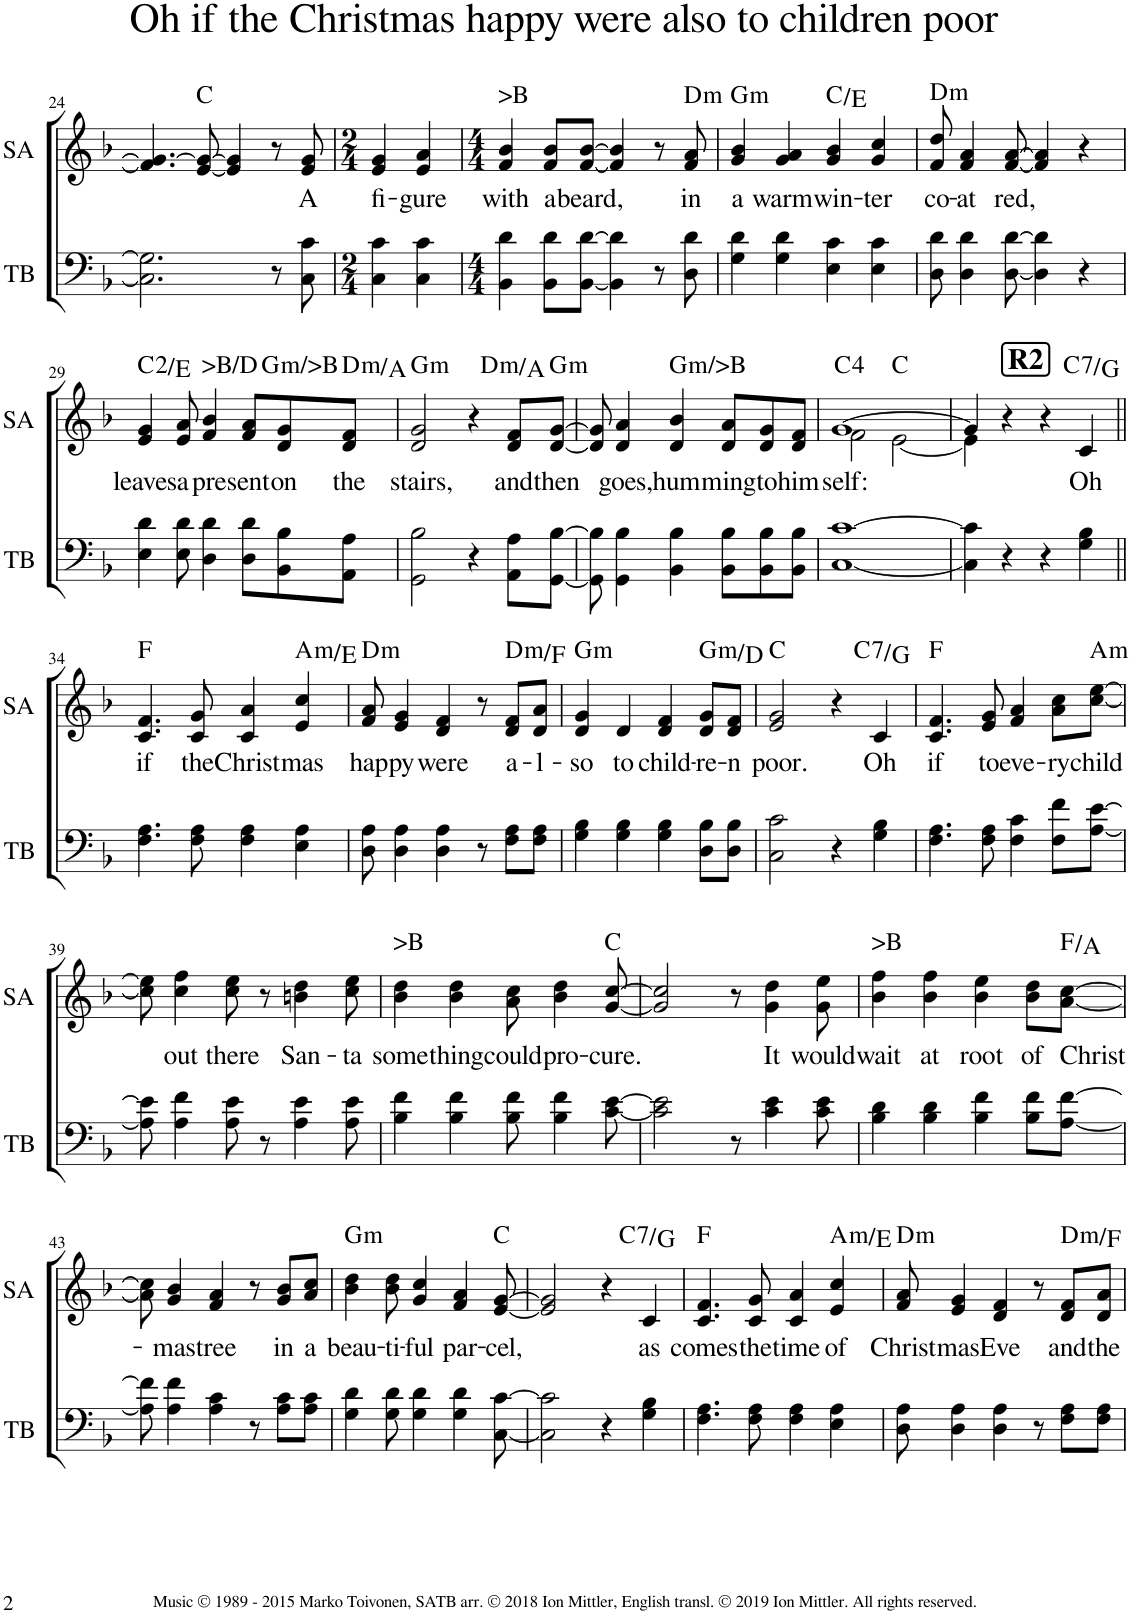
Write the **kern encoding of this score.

**kern	**kern	**text	**harte
*part2	*part1	*part1	*part1
*staff2	*staff1	*staff1	*
*I"Tenor &amp; Bass	*I"Soprano &amp; Alto	*	*
*I'TB	*I'SA	*	*
!!LO:PB:g=z
*clefF4	*clefG2	*	*
*k[b-]	*k[b-]	*	*
*M4/4	*M4/4	*	*
=24	=24	=24	=24
2.C\] 2.G\]	4.f/] 4.g/_	.	.
.	[<8e/ 8g/_	.	C:maj
.	4e/] 4g/]	.	.
8r	8r	.	.
!	!	!LO:LY:b	!
8C\ 8c\	8e/ 8g/	A	.
=25	=25	=25	=25
*M2/4	*M2/4	*	*
!	!	!LO:LY:b	!
4C\ 4c\	4e/ 4g/	fi-	.
!	!	!LO:LY:b	!
4C\ 4c\	4e/ 4a/	-gure	.
=26	=26	=26	=26
*M4/4	*M4/4	*	*
!	!	!LO:LY:b	!LO:H:kt=>B
4BB-\ 4d\	4f/ 4b-/	with	N
!	!	!LO:LY:b	!
8BB-\ 8d\L	8f/ 8b-/L	a	.
!	!	!LO:LY:b	!
[8BB-\ [8d\J	[8f/ [8b-/J	beard,	.
4BB-\] 4d\]	4f/] 4b-/]	.	.
8r	8r	.	.
!	!	!LO:LY:b	!LO:H:kt=m
8D\ 8d\	8f/ 8a/	in	D:min
=27	=27	=27	=27
!	!	!LO:LY:b	!LO:H:kt=m
4G\ 4d\	4g/ 4b-/	a	G:min
!	!	!LO:LY:b	!
4G\ 4d\	4g/ 4a/	warm	.
!	!	!LO:LY:b	!
4E\ 4c\	4g/ 4b-/	win-	C:maj/3
!	!	!LO:LY:b	!
4E\ 4c\	4g/ 4cc/	-ter	.
=28	=28	=28	=28
!	!	!LO:LY:b	!LO:H:kt=m
8D\ 8d\	8f/ 8dd/	co-	D:min
!	!	!LO:LY:b	!
4D\ 4d\	4f/ 4a/	-at	.
!	!	!LO:LY:b	!
[8D\ [8d\	[8f/ [8a/	red,	.
4D\] 4d\]	4f/] 4a/]	.	.
4r	4r	.	.
!!LO:LB:g=z
=29	=29	=29	=29
!	!	!LO:LY:b	!
4E\ 4d\	4e/ 4g/	leaves	C:maj(2)/3
!	!	!LO:LY:b	!
8E\ 8d\	8e/ 8a/	a	.
!	!	!LO:LY:b	!LO:H:kt=>B/D
4D\ 4d\	4f/ 4b-/	pre-	N
!	!	!LO:LY:b	!
8D\ 8d\L	8f/ 8a/L	-sent	.
!	!	!LO:LY:b	!LO:H:kt=m
8BB-\ 8B-\	8d/ 8g/	on	G:min
!	!	!LO:LY:b	!LO:H:kt=m
8AA\ 8A\J	8d/ 8f/J	the	D:min/5
=30	=30	=30	=30
!	!	!LO:LY:b	!LO:H:kt=m
2GG\ 2B-\	2d/ 2g/	stairs,	G:min
4r	4r	.	.
!	!	!LO:LY:b	!LO:H:kt=m
8AA\ 8A\L	8d/ 8f/L	and	D:min/5
!	!	!LO:LY:b	!LO:H:kt=m
[8GG\ [8B-\J	[8d/ [8g/J	then	G:min
=31	=31	=31	=31
8GG\] 8B-\]	8d/] 8g/]	.	.
!	!	!LO:LY:b	!
4GG\ 4B-\	4d/ 4a/	goes,	.
!	!	!LO:LY:b	!LO:H:kt=m
4BB-\ 4B-\	4d/ 4b-/	hum-	G:min
!	!	!LO:LY:b	!
8BB-\ 8B-\L	8d/ 8a/L	-ming	.
!	!	!LO:LY:b	!
8BB-\ 8B-\	8d/ 8g/	to	.
!	!	!LO:LY:b	!
8BB-\ 8B-\J	8d/ 8f/J	him-	.
=32	=32	=32	=32
!	!	!LO:LY:b	!
*	*^	*	*
[1C [1c	[1g	2f\	-self:	C:maj(4)
.	.	[2e\	.	C:maj
!!LO:REH:place=s1:a:B:cj:fs=14:t=R2:qo=2	!!
=33	=33	=33	=33	=33
4C\] 4c\]	4g/]	4e\]	.	.
4r	4r	2.ryy	.	.
4r	4r	.	.	.
!	!	!	!LO:LY:b	!LO:H:kt=7
4G\ 4B-\	4c/	.	Oh	C:7/5
*	*v	*v	*	*
!!LO:LB:g=z
=34||	=34||	=34||	=34||
!	!	!LO:LY:b	!
4.F\ 4.A\	4.c/ 4.f/	if	F:maj
!	!	!LO:LY:b	!
8F\ 8A\	8c/ 8g/	the	.
!	!	!LO:LY:b	!
4F\ 4A\	4c/ 4a/	Christ-	.
!	!	!LO:LY:b	!LO:H:kt=m
4E\ 4A\	4e/ 4cc/	-mas	A:min/5
=35	=35	=35	=35
!	!	!LO:LY:b	!LO:H:kt=m
8D\ 8A\	8f/ 8a/	hap-	D:min
!	!	!LO:LY:b	!
4D\ 4A\	4e/ 4g/	-py	.
!	!	!LO:LY:b	!
4D\ 4A\	4d/ 4f/	were	.
8r	8r	.	.
!	!	!LO:LY:b	!LO:H:kt=m
8F\ 8A\L	8d/ 8f/L	a-	D:min/b3
!	!	!LO:LY:b	!
8F\ 8A\J	8d/ 8a/J	-l-	.
=36	=36	=36	=36
!	!	!LO:LY:b	!LO:H:kt=m
4G\ 4B-\	4d/ 4g/	-so	G:min
!	!	!LO:LY:b	!
4G\ 4B-\	4d/	to	.
!	!	!LO:LY:b	!
4G\ 4B-\	4d/ 4f/	child-	.
!	!	!LO:LY:b	!LO:H:kt=m
8D\ 8B-\L	8d/ 8g/L	-re-	G:min/5
!	!	!LO:LY:b	!
8D\ 8B-\J	8d/ 8f/J	-n	.
=37	=37	=37	=37
!	!	!LO:LY:b	!
2C\ 2c\	2e/ 2g/	poor.	C:maj
4r	4r	.	.
!	!	!LO:LY:b	!LO:H:kt=7
4G\ 4B-\	4c/	Oh	C:7/5
=38	=38	=38	=38
!	!	!LO:LY:b	!
4.F\ 4.A\	4.c/ 4.f/	if	F:maj
!	!	!LO:LY:b	!
8F\ 8A\	8e/ 8g/	to	.
!	!	!LO:LY:b	!
4F\ 4c\	4f/ 4a/	eve-	.
!	!	!LO:LY:b	!
8F\ 8f\L	8a\ 8cc\L	-ry	.
!	!	!LO:LY:b	!LO:H:kt=m
[8A\ [8e\J	[8cc\ [8ee\J	child	A:min
!!LO:LB:g=z
=39	=39	=39	=39
8A\] 8e\]	8cc\] 8ee\]	.	.
!	!	!LO:LY:b	!
4A\ 4f\	4cc\ 4ff\	out	.
!	!	!LO:LY:b	!
8A\ 8e\	8cc\ 8ee\	there	.
8r	8r	.	.
!	!	!LO:LY:b	!
4A\ 4e\	4bn\ 4dd\	San-	.
!	!	!LO:LY:b	!
8A\ 8e\	8cc\ 8ee\	-ta	.
=40	=40	=40	=40
!	!	!LO:LY:b	!LO:H:kt=>B
4B-\ 4f\	4b-\ 4dd\	some-	N
!	!	!LO:LY:b	!
4B-\ 4f\	4b-\ 4dd\	-thing	.
!	!	!LO:LY:b	!
8B-\ 8f\	8a\ 8cc\	could	.
!	!	!LO:LY:b	!
4B-\ 4f\	4b-\ 4dd\	pro-	.
!	!	!LO:LY:b	!
[8c\ [8e\	[8g/ [8cc/	-cure.	C:maj
=41	=41	=41	=41
2c\] 2e\]	2g/] 2cc/]	.	.
8r	8r	.	.
!	!	!LO:LY:b	!
4c\ 4e\	4g\ 4dd\	It	.
!	!	!LO:LY:b	!
8c\ 8e\	8g\ 8ee\	would	.
=42	=42	=42	=42
!	!	!LO:LY:b	!LO:H:kt=>B
4B-\ 4d\	4b-\ 4ff\	wait	N
!	!	!LO:LY:b	!
4B-\ 4d\	4b-\ 4ff\	at	.
!	!	!LO:LY:b	!
4B-\ 4f\	4b-\ 4ee\	root	.
!	!	!LO:LY:b	!
8B-\ 8f\L	8b-\ 8dd\L	of	.
!	!	!LO:LY:b	!
[8A\ [8f\J	[8a\ [8cc\J	Christ-	F:maj/3
!!LO:LB:g=z
=43	=43	=43	=43
8A\] 8f\]	8a\] 8cc\]	.	.
!	!	!LO:LY:b	!
4A\ 4f\	4g/ 4b-/	-mas	.
!	!	!LO:LY:b	!
4A\ 4c\	4f/ 4a/	tree	.
8r	8r	.	.
!	!	!LO:LY:b	!
8A\ 8c\L	8g/ 8b-/L	in	.
!	!	!LO:LY:b	!
8A\ 8c\J	8a/ 8cc/J	a	.
=44	=44	=44	=44
!	!	!LO:LY:b	!LO:H:kt=m
4G\ 4d\	4b-\ 4dd\	beau-	G:min
!	!	!LO:LY:b	!
8G\ 8d\	8b-\ 8dd\	-ti-	.
!	!	!LO:LY:b	!
4G\ 4d\	4g/ 4cc/	-ful	.
!	!	!LO:LY:b	!
4G\ 4d\	4f/ 4a/	par-	.
!	!	!LO:LY:b	!
[8C\ [8c\	[8e/ [8g/	-cel,	C:maj
=45	=45	=45	=45
2C\] 2c\]	2e/] 2g/]	.	.
4r	4r	.	.
!	!	!LO:LY:b	!LO:H:kt=7
4G\ 4B-\	4c/	as	C:7/5
=46	=46	=46	=46
!	!	!LO:LY:b	!
4.F\ 4.A\	4.c/ 4.f/	comes	F:maj
!	!	!LO:LY:b	!
8F\ 8A\	8c/ 8g/	the	.
!	!	!LO:LY:b	!
4F\ 4A\	4c/ 4a/	time	.
!	!	!LO:LY:b	!LO:H:kt=m
4E\ 4A\	4e/ 4cc/	of	A:min/5
=47	=47	=47	=47
!	!	!LO:LY:b	!LO:H:kt=m
8D\ 8A\	8f/ 8a/	Christ-	D:min
!	!	!LO:LY:b	!
4D\ 4A\	4e/ 4g/	-mas	.
!	!	!LO:LY:b	!
4D\ 4A\	4d/ 4f/	Eve	.
8r	8r	.	.
!	!	!LO:LY:b	!LO:H:kt=m
8F\ 8A\L	8d/ 8f/L	and	D:min/b3
!	!	!LO:LY:b	!
8F\ 8A\J	8d/ 8a/J	the	.
=	=	=	=
*-	*-	*-	*-
